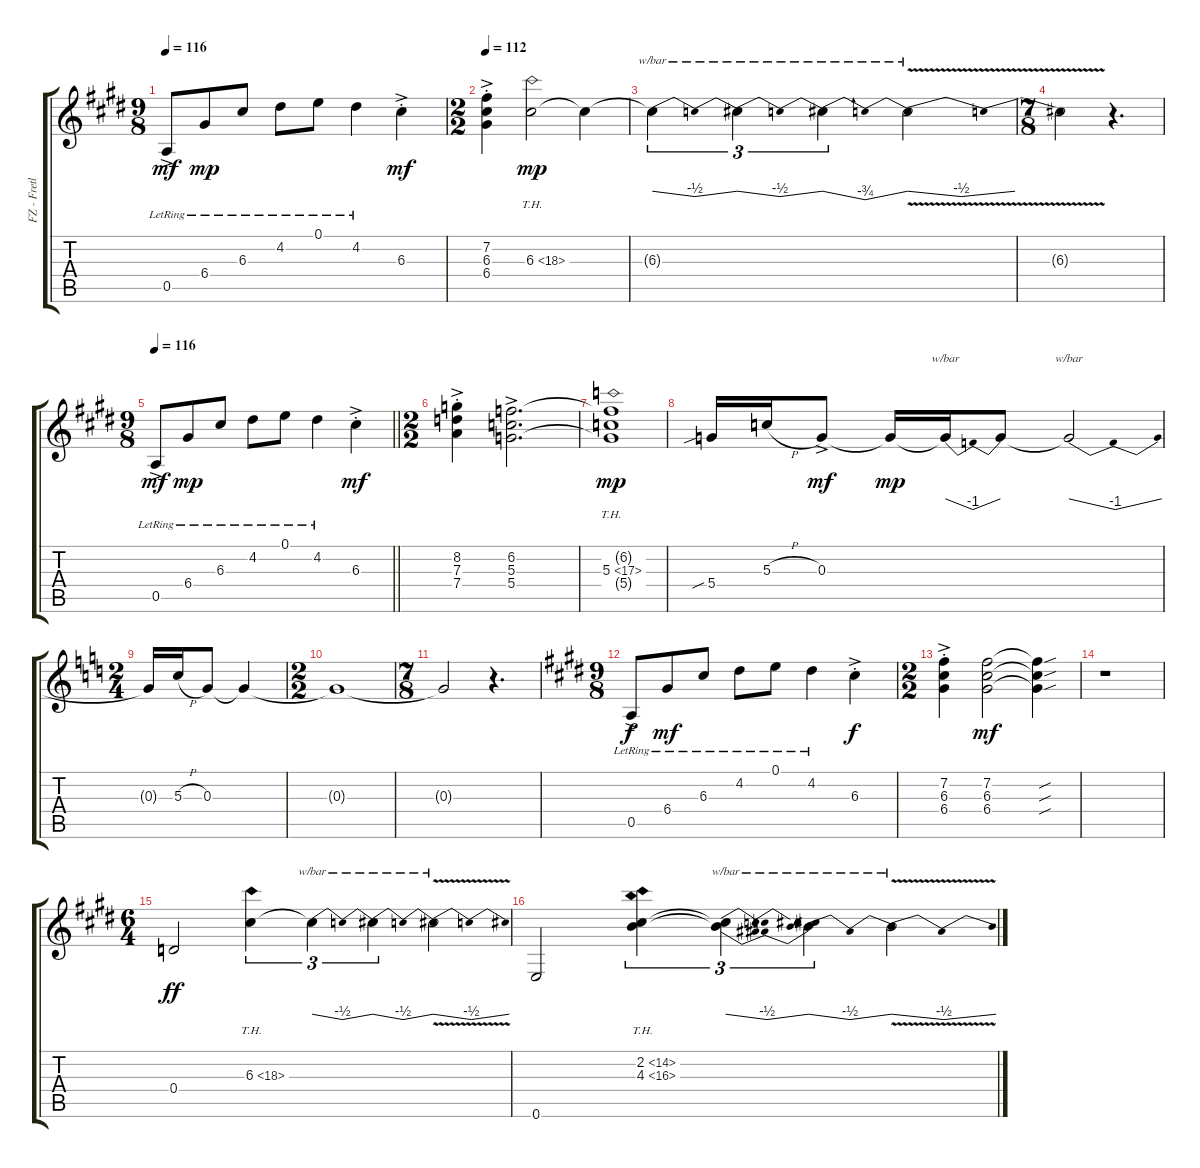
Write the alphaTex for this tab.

\track ("FZ - Fretless fed Pignose" "FZ - Fretl") {instrument overdrivenguitar}
\staff {score tabs}
\tuning (E4 B3 G3 D3 A2 E2) {hide}
\ts (9 8)
\tempo 116
\clef g2
\ks e
0.5{ac lr}.8{dy mf instrument overdrivenguitar} 6.4{lr}.8{dy mp} 6.3{lr}.8 4.2{lr}.8 0.1{lr}.8 4.2{lr}.4 6.3{ac st}.4{dy mf} |
\ts (2 2)
\tempo 112
\ks c#minor
(7.2{ac st} 6.3{ac st} 6.4{ac st}).4 6.3{th 12}.2{dy mp} 6.3{t}.4 |
6.3{t}.4{tu (3 2) tbe (dip default 0 0 30 -2 60 0)} 6.3{t}.4{tu (3 2) tbe (dip default 0 0 30 -2 60 0)} 6.3{t}.4{tu (3 2) tbe (dip default 0 0 30 -3 60 0)} 6.3{v t}.2{tbe (dip default 0 0 30 -2 60 0)} |
\ts (7 8)
6.3{v t}.2 r.4{d} |
\ts (9 8)
\tempo 116
\barLineRight lightlight
\ks e
0.5{ac lr}.8{dy mf} 6.4{lr}.8{dy mp} 6.3{lr}.8 4.2{lr}.8 0.1{lr}.8 4.2{lr}.4 6.3{ac st}.4{dy mf} |
\ts (2 2)
(8.2{ac st} 7.3{ac st} 7.4{ac st}).4 (6.2{ac} 5.3{ac} 5.4{ac}).2{d} |
(6.2{t} 5.3{th 12} 5.4{t}).1{dy mp} |
5.4{sib}.16 5.3{h}.16 0.3{ac}.8{dy mf} 0.3{t}.16{dy mp} 0.3{t}.16{tbe (dip default 0 0 30 -4 60 0)} 0.3{t}.8 0.3{t}.2{tbe (dip default 0 0 30 -4 60 0)} |
\ts (2 4)
\ks c
0.3{t}.16 5.3{h}.16 0.3.8 0.3{t}.4 |
\ts (2 2)
0.3{t}.1 |
\ts (7 8)
0.3{t}.2 r.4{d} |
\ts (9 8)
\ks e
0.5{ac lr}.8{dy f} 6.4{lr}.8{dy mf} 6.3{lr}.8 4.2{lr}.8 0.1{lr}.8 4.2{lr}.4 6.3{ac st}.4{dy f} |
\ts (2 2)
\ks c#minor
(7.2{ac st} 6.3{ac st} 6.4{ac st}).4 (7.2 6.3 6.4).2{dy mf} (7.2{sou t} 6.3{sou t} 6.4{sou t}).4 |
r.1 |
\ts (6 4)
\ks e
0.4.2{dy ff} 6.3{th 12}.4{tu (3 2)} 6.3{t}.4{tu (3 2) tbe (dip default 0 0 30 -2 60 0)} 6.3{t}.4{tu (3 2) tbe (dip default 0 0 30 -2 60 0)} 6.3{v t}.2{tbe (dip default 0 0 30 -2 60 0)} |
\ks c#minor
0.6.2 (2.2{th 12} 4.3{th 12}).4{tu (3 2)} (2.2{t} 4.3{t}).4{tu (3 2) tbe (dip default 0 0 30 -2 60 0)} 4.3{t}.4{tu (3 2) tbe (dip default 0 0 30 -2 60 0)} 4.3{v t}.2{tbe (dip default 0 0 30 -2 60 0)}
